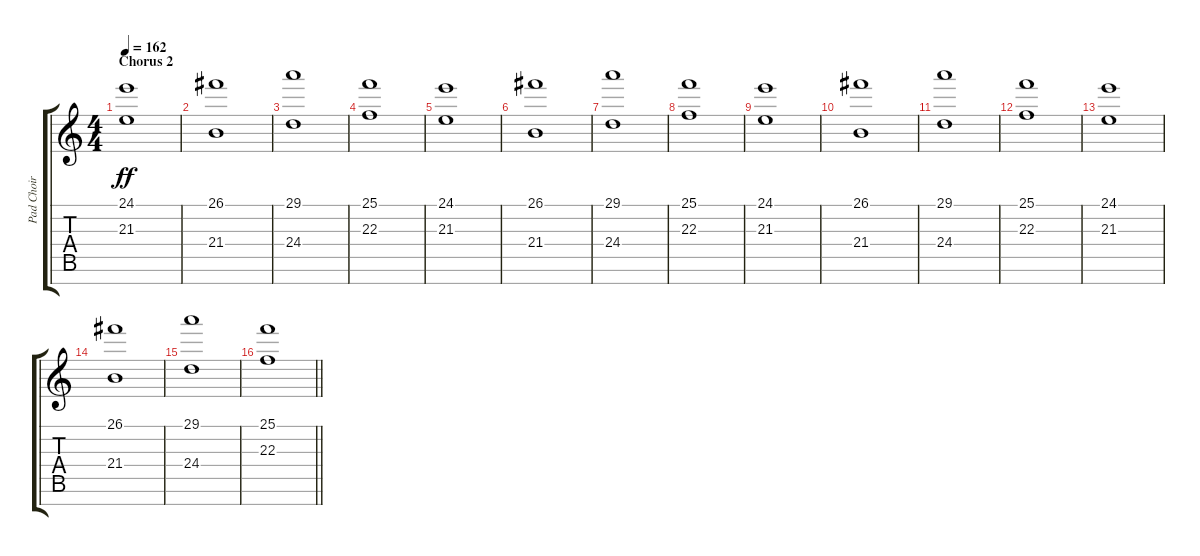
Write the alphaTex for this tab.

\track ("Pad Choir" "Pad Choir") {instrument synthvoice}
\staff {score tabs}
\tuning (E4 B3 G3 D3 A2 E2 B1) {hide}
\ts (4 4)
\section ("" "Chorus 2")
\tempo 162
\clef g2
\ks c
(24.1 21.3).1{dy ff} |
(26.1 21.4).1 |
(29.1 24.4).1 |
(25.1 22.3).1 |
(24.1 21.3).1 |
(26.1 21.4).1 |
(29.1 24.4).1 |
(25.1 22.3).1 |
(24.1 21.3).1 |
(26.1 21.4).1 |
(29.1 24.4).1 |
(25.1 22.3).1 |
(24.1 21.3).1 |
(26.1 21.4).1 |
(29.1 24.4).1 |
\barLineRight lightlight
(25.1 22.3).1
